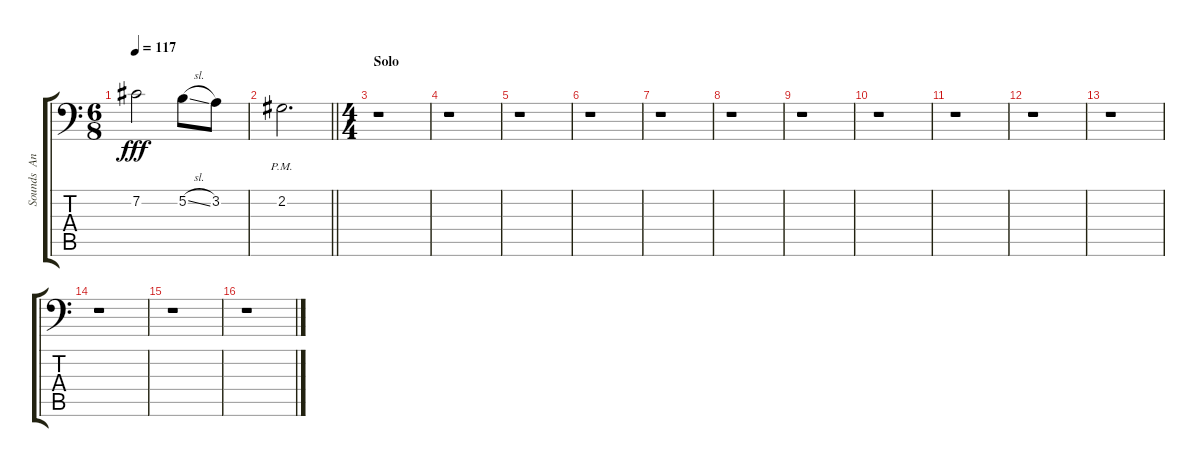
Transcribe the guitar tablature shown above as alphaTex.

\track ("Sounds  And Vokal" "Sounds  An") {instrument lead1square}
\staff {score tabs}
\tuning (B3 Gb3 D3 A2 E2 A1) {hide}
\ts (6 8)
\tempo 117
\clef f4
\ks c
7.2.2{dy fff} 5.2{sl}.8 3.2.8 |
\barLineRight lightlight
2.2{pm}.2{d} |
\ts (4 4)
\section ("" "Solo")
r.1 |
r.1 |
r.1 |
r.1 |
r.1 |
r.1 |
r.1 |
r.1 |
r.1 |
r.1 |
r.1 |
r.1 |
r.1 |
r.1
